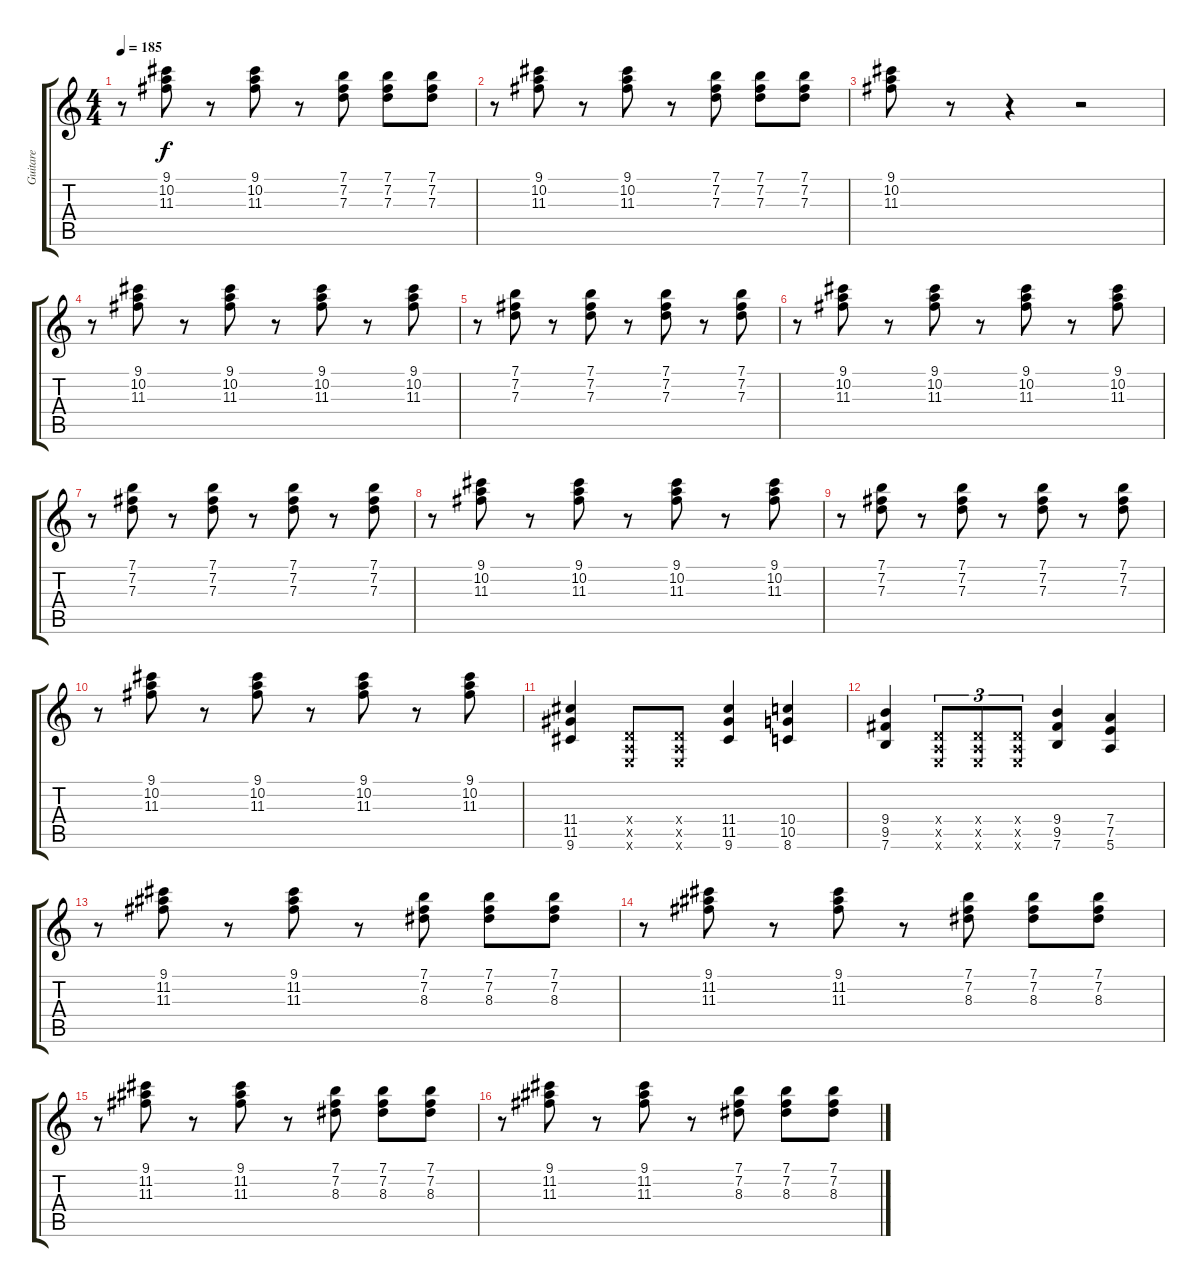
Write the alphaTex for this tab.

\track ("Guitare" "Guitare") {instrument electricguitarclean}
\staff {score tabs}
\tuning (E4 B3 G3 D3 A2 E2) {hide}
\ts (4 4)
\tempo 185
\clef g2
\ks c
r.8{dy f} (9.1 10.2 11.3).8 r.8 (9.1 10.2 11.3).8 r.8 (7.1 7.2 7.3).8 (7.1 7.2 7.3).8 (7.1 7.2 7.3).8 |
r.8 (9.1 10.2 11.3).8 r.8 (9.1 10.2 11.3).8 r.8 (7.1 7.2 7.3).8 (7.1 7.2 7.3).8 (7.1 7.2 7.3).8 |
(9.1 10.2 11.3).8 r.8 r.4 r.2 |
r.8 (9.1 10.2 11.3).8 r.8 (9.1 10.2 11.3).8 r.8 (9.1 10.2 11.3).8 r.8 (9.1 10.2 11.3).8 |
r.8 (7.1 7.2 7.3).8 r.8 (7.1 7.2 7.3).8 r.8 (7.1 7.2 7.3).8 r.8 (7.1 7.2 7.3).8 |
r.8 (9.1 10.2 11.3).8 r.8 (9.1 10.2 11.3).8 r.8 (9.1 10.2 11.3).8 r.8 (9.1 10.2 11.3).8 |
r.8 (7.1 7.2 7.3).8 r.8 (7.1 7.2 7.3).8 r.8 (7.1 7.2 7.3).8 r.8 (7.1 7.2 7.3).8 |
r.8 (9.1 10.2 11.3).8 r.8 (9.1 10.2 11.3).8 r.8 (9.1 10.2 11.3).8 r.8 (9.1 10.2 11.3).8 |
r.8 (7.1 7.2 7.3).8 r.8 (7.1 7.2 7.3).8 r.8 (7.1 7.2 7.3).8 r.8 (7.1 7.2 7.3).8 |
r.8 (9.1 10.2 11.3).8 r.8 (9.1 10.2 11.3).8 r.8 (9.1 10.2 11.3).8 r.8 (9.1 10.2 11.3).8 |
(11.4 11.5 9.6).4{instrument overdrivenguitar} (0.4{x} 0.5{x} 0.6{x}).8 (0.4{x} 0.5{x} 0.6{x}).8 (11.4 11.5 9.6).4 (10.4 10.5 8.6).4 |
(9.4 9.5 7.6).4 (0.4{x} 0.5{x} 0.6{x}).8{tu (3 2)} (0.4{x} 0.5{x} 0.6{x}).8{tu (3 2)} (0.4{x} 0.5{x} 0.6{x}).8{tu (3 2)} (9.4 9.5 7.6).4 (7.4 7.5 5.6).4 |
r.8{instrument electricguitarclean} (9.1 11.2 11.3).8 r.8 (9.1 11.2 11.3).8 r.8 (7.1 7.2 8.3).8 (7.1 7.2 8.3).8 (7.1 7.2 8.3).8 |
r.8 (9.1 11.2 11.3).8 r.8 (9.1 11.2 11.3).8 r.8 (7.1 7.2 8.3).8 (7.1 7.2 8.3).8 (7.1 7.2 8.3).8 |
r.8 (9.1 11.2 11.3).8 r.8 (9.1 11.2 11.3).8 r.8 (7.1 7.2 8.3).8 (7.1 7.2 8.3).8 (7.1 7.2 8.3).8 |
r.8 (9.1 11.2 11.3).8 r.8 (9.1 11.2 11.3).8 r.8 (7.1 7.2 8.3).8 (7.1 7.2 8.3).8 (7.1 7.2 8.3).8
